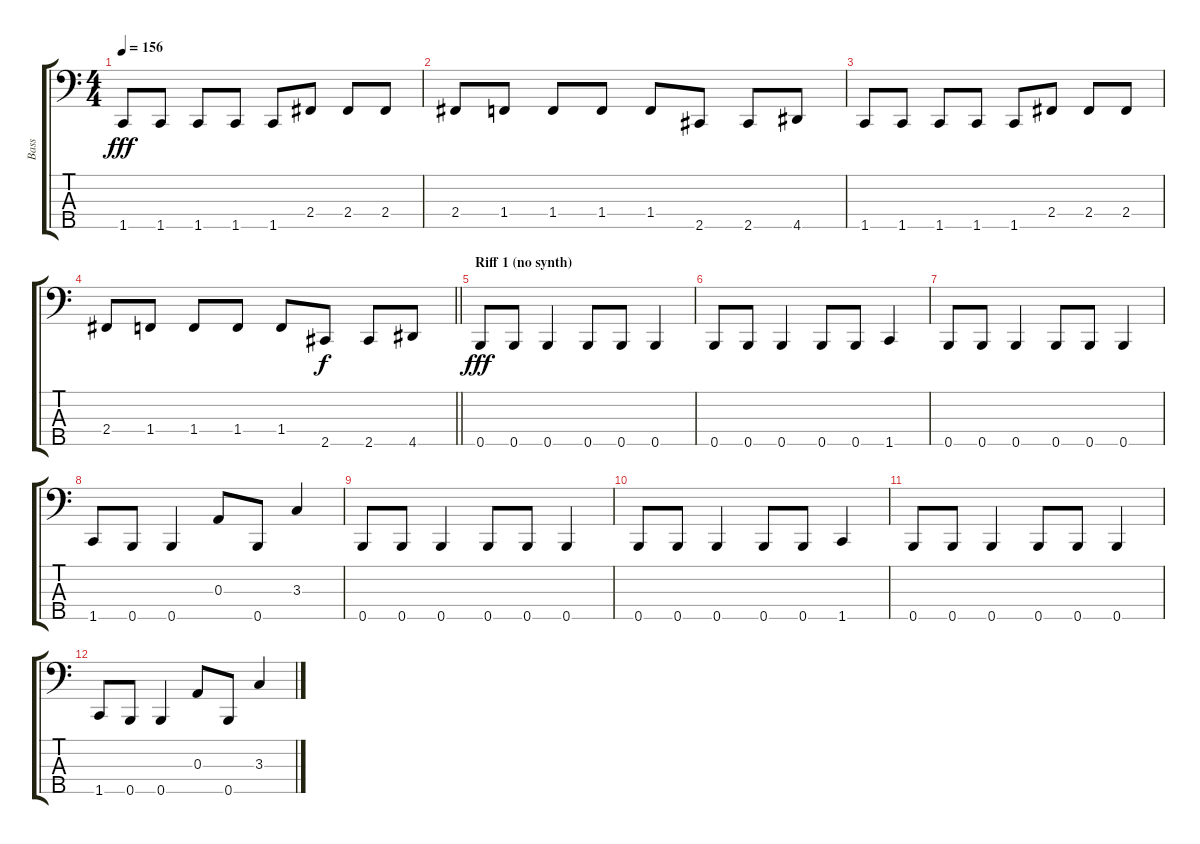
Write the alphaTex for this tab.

\track ("Bass" "Bass") {instrument electricbasspick}
\staff {score tabs}
\tuning (G2 D2 A1 E1 B0) {hide}
\ts (4 4)
\tempo 156
\clef f4
\ks c
1.5.8{dy fff} 1.5.8 1.5.8 1.5.8 1.5.8 2.4.8 2.4.8 2.4.8 |
2.4.8 1.4.8 1.4.8 1.4.8 1.4.8 2.5.8 2.5.8 4.5.8 |
1.5.8 1.5.8 1.5.8 1.5.8 1.5.8 2.4.8 2.4.8 2.4.8 |
\barLineRight lightlight
2.4.8 1.4.8 1.4.8 1.4.8 1.4.8 2.5.8{dy f} 2.5.8 4.5.8 |
\section ("" "Riff 1 (no synth)")
0.5.8{dy fff} 0.5.8 0.5.4 0.5.8 0.5.8 0.5.4 |
0.5.8 0.5.8 0.5.4 0.5.8 0.5.8 1.5.4 |
0.5.8 0.5.8 0.5.4 0.5.8 0.5.8 0.5.4 |
1.5.8 0.5.8 0.5.4 0.3.8 0.5.8 3.3.4 |
0.5.8 0.5.8 0.5.4 0.5.8 0.5.8 0.5.4 |
0.5.8 0.5.8 0.5.4 0.5.8 0.5.8 1.5.4 |
0.5.8 0.5.8 0.5.4 0.5.8 0.5.8 0.5.4 |
1.5.8 0.5.8 0.5.4 0.3.8 0.5.8 3.3.4
